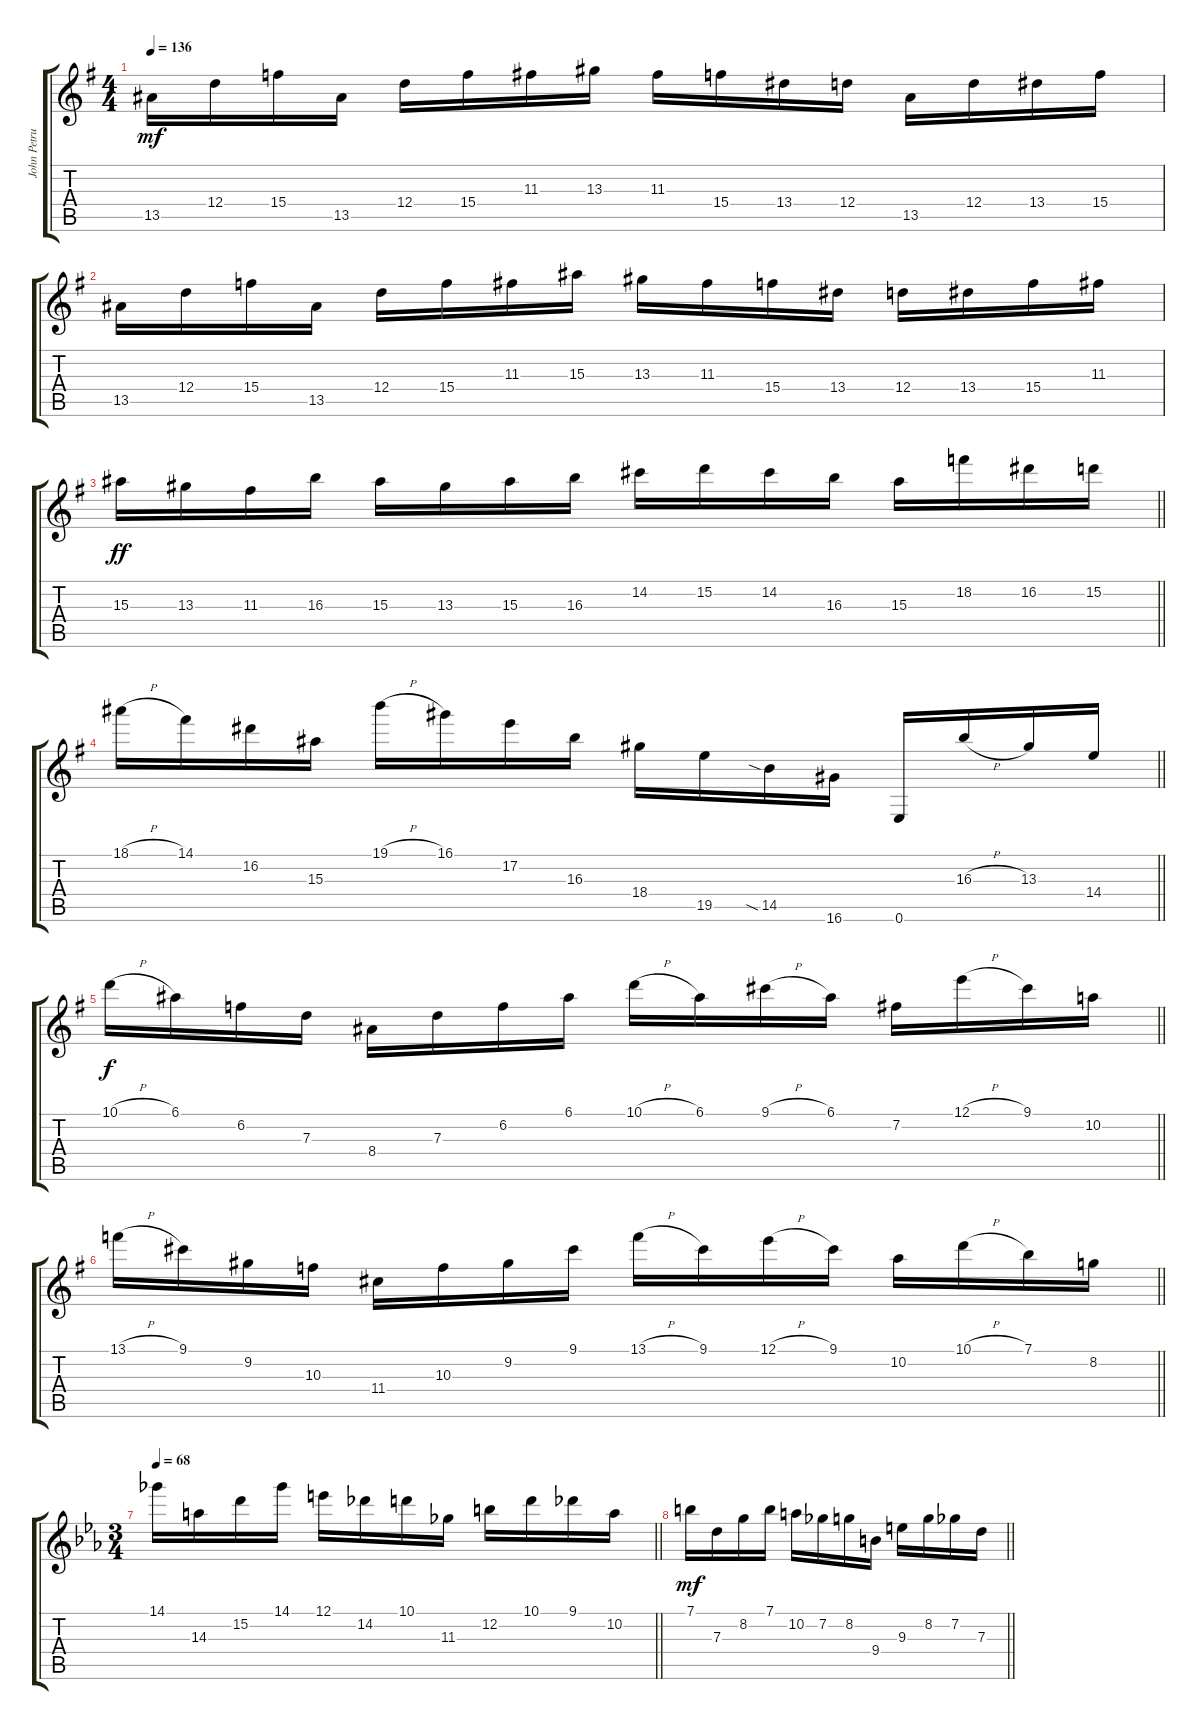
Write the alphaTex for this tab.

\track ("John Petrucci" "John Petru") {instrument distortionguitar}
\staff {score tabs}
\tuning (E4 B3 G3 D3 A2 E2) {hide}
\ts (4 4)
\tempo 136
\clef g2
\ks g
13.5.16{dy mf} 12.4.16 15.4.16 13.5.16 12.4.16 15.4.16 11.3.16 13.3.16 11.3.16 15.4.16 13.4.16 12.4.16 13.5.16 12.4.16 13.4.16 15.4.16 |
13.5.16 12.4.16 15.4.16 13.5.16 12.4.16 15.4.16 11.3.16 15.3.16 13.3.16 11.3.16 15.4.16 13.4.16 12.4.16 13.4.16 15.4.16 11.3.16 |
\barLineRight lightlight
15.3.16{dy ff} 13.3.16 11.3.16 16.3.16 15.3.16 13.3.16 15.3.16 16.3.16 14.2.16 15.2.16 14.2.16 16.3.16 15.3.16 18.2.16 16.2.16 15.2.16 |
\barLineRight lightlight
18.1{h}.16 14.1.16 16.2.16 15.3.16 19.1{h}.16 16.1.16 17.2.16 16.3.16 18.4.16 19.5.16 14.5{sia}.16 16.6.16 0.6.16 16.3{h}.16 13.3.16 14.4.16 |
\barLineRight lightlight
10.1{h}.16{dy f} 6.1.16 6.2.16 7.3.16 8.4.16 7.3.16 6.2.16 6.1.16 10.1{h}.16 6.1.16 9.1{h}.16 6.1.16 7.2.16 12.1{h}.16 9.1.16 10.2.16 |
\barLineRight lightlight
13.1{h}.16 9.1.16 9.2.16 10.3.16 11.4.16 10.3.16 9.2.16 9.1.16 13.1{h}.16 9.1.16 12.1{h}.16 9.1.16 10.2.16 10.1{h}.16 7.1.16 8.2.16 |
\ts (3 4)
\tempo 68
\barLineRight lightlight
\ks eb
14.1.16 14.3.16 15.2.16 14.1.16 12.1.16 14.2.16 10.1.16 11.3.16 12.2.16 10.1.16 9.1.16 10.2.16 |
\barLineRight lightlight
7.1.16{dy mf} 7.3.16 8.2.16 7.1.16 10.2.16 7.2.16 8.2.16 9.4.16 9.3.16 8.2.16 7.2.16 7.3.16
